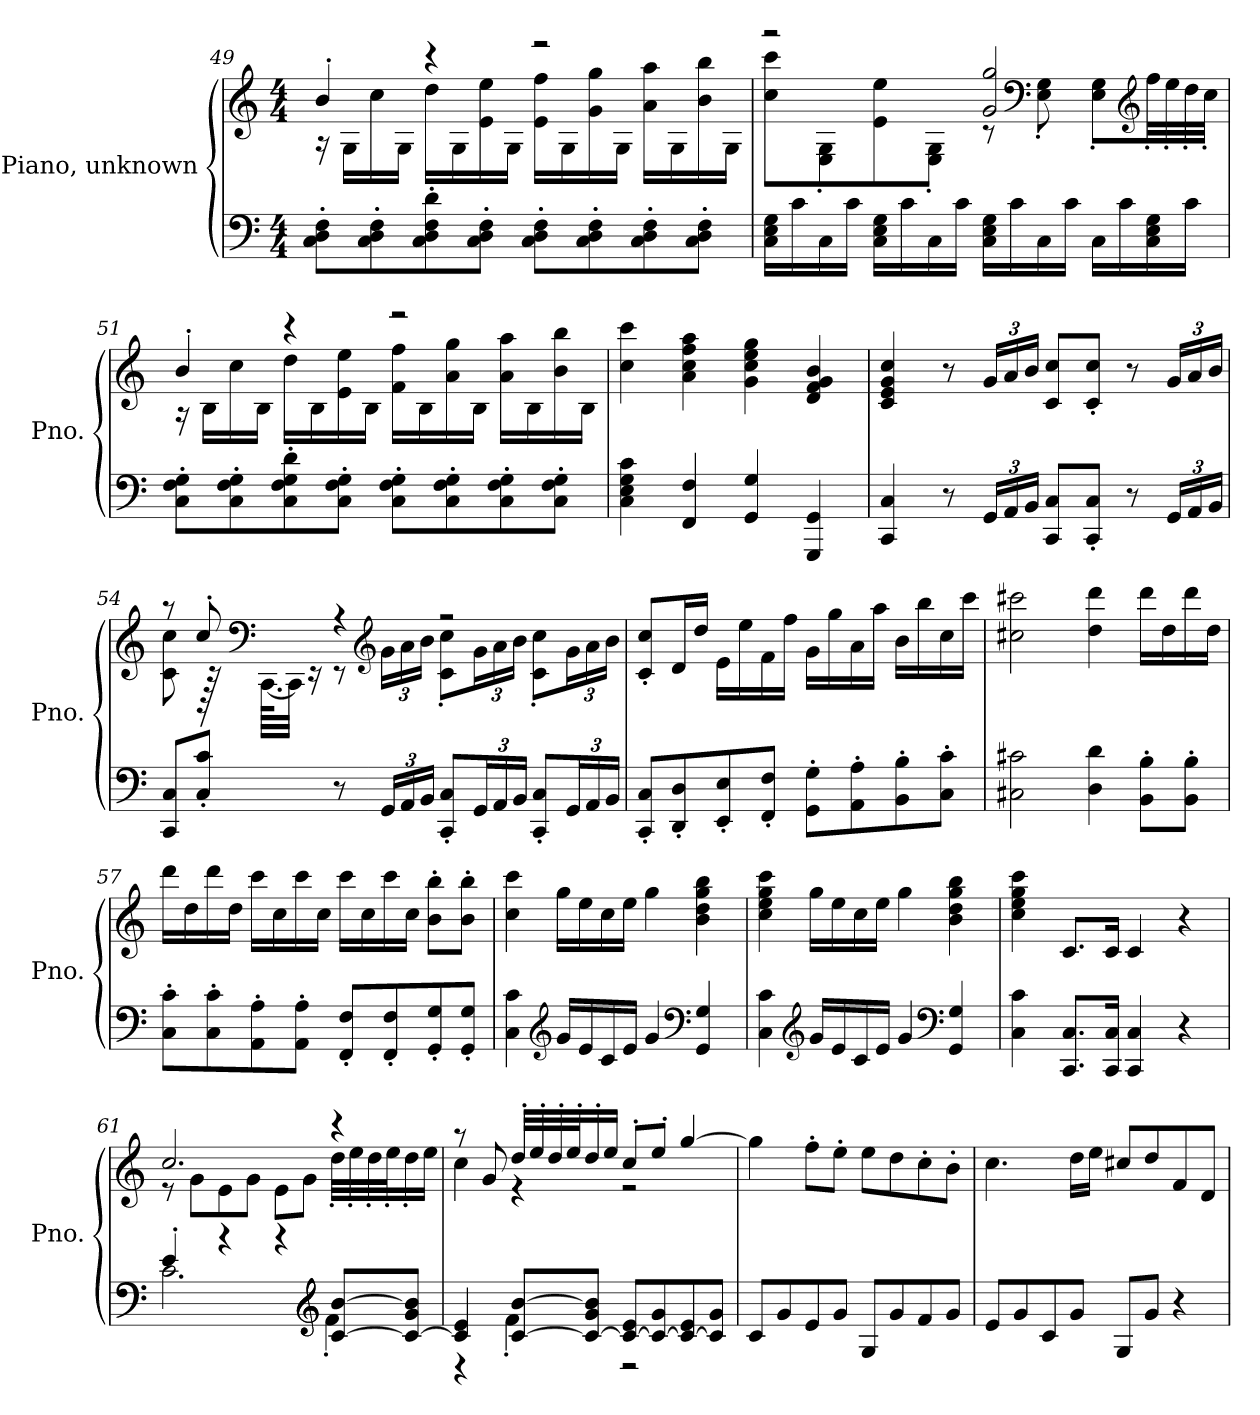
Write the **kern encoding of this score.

**kern	**kern
*part1	*part1
*staff2	*staff1
*I"Piano, unknown	*
*I'Pno.	*
*clefF4	*clefG2
*k[]	*k[]
*M4/4	*M4/4
=49	=49
*	*^
8C\' 8D\' 8F\'L	4b'/	16r
.	.	16G\LL
8C\' 8D\' 8F\'	.	16cc\
.	.	16G\JJ
8C\' 8D\' 8F\' 8d\'	4r	16dd\LL
.	.	16G\
8C\' 8D\' 8F\'J	.	16e\ 16ee\
.	.	16G\JJ
8C\' 8D\' 8F\'L	2r	16e\ 16ff\LL
.	.	16G\
8C\' 8D\' 8F\'	.	16g\ 16gg\
.	.	16G\JJ
8C\' 8D\' 8F\'	.	16a\ 16aa\LL
.	.	16G\
8C\' 8D\' 8F\'J	.	16b\ 16bb\
.	.	16G\JJ
!!LO:PB:g=z	!!
=50	=50	=50
16C\ 16E\ 16G\LL	2r	8cc\ 8ccc\L
16c\	.	.
16C\	.	8E\' 8G\'
16c\JJ	.	.
16C\ 16E\ 16G\LL	.	8e\ 8ee\
16c\	.	.
16C\	.	8E\' 8G\'J
16c\JJ	.	.
16C\ 16E\ 16G\LL	2g/ 2gg/	8r
16c\	.	.
*	*clefF4	*
16C\	.	8E\' 8G\'
16c\JJ	.	.
16C\LL	.	8E\' 8G\'L
16c\	.	.
*	*clefG2	*
16C\ 16E\ 16G\	.	32ff'\LL
.	.	32ee'\
16c\JJ	.	32dd'\
.	.	32cc'\JJJ
=51	=51	=51
8C\' 8F\' 8G\'L	4b'/	16r
.	.	16B\LL
8C\' 8F\' 8G\'	.	16cc\
.	.	16B\JJ
8C\' 8F\' 8G\' 8d\'	4r	16dd\LL
.	.	16B\
8C\' 8F\' 8G\'J	.	16e\ 16ee\
.	.	16B\JJ
8C\' 8F\' 8G\'L	2r	16f\ 16ff\LL
.	.	16B\
8C\' 8F\' 8G\'	.	16a\ 16gg\
.	.	16B\JJ
8C\' 8F\' 8G\'	.	16a\ 16aa\LL
.	.	16B\
8C\' 8F\' 8G\'J	.	16b\ 16bb\
.	.	16B\JJ
*	*v	*v
=52	=52
4C\ 4E\ 4G\ 4c\	4cc\ 4ccc\
4FF/ 4F/	4a\ 4cc\ 4ff\ 4aa\
4GG/ 4G/	4g\ 4cc\ 4ee\ 4gg\
4GGG/ 4GG/	4d/ 4f/ 4g/ 4b/
!!LO:LB:g=z
=53	=53
4CC/ 4C/	4c/ 4e/ 4g/ 4cc/
8r	8r
*Xbrackettup	*Xbrackettup
24GG/LL	24g/LL
24AA/	24a/
24BB/JJ	24b/JJ
8CC/ 8C/L	8c/ 8cc/L
8CC/' 8C/'J	8c/' 8cc/'J
8r	8r
24GG/LL	24g/LL
24AA/	24a/
24BB/JJ	24b/JJ
=54	=54
*	*^
8CC/ 8C/L	8r	8c\ 8cc\
8C/' 8c/'J	8cc'/	128r
*	*clefF4	*
.	.	[64.CC\KLLL
.	.	32CC\JJJ]
.	.	16r
8r	4r	8r
*	*clefG2	*
24GG/LL	.	24g\LL
24AA/	.	24a\
24BB/JJ	.	24b\JJ
8CC/' 8C/'L	2r	8c\' 8cc\'L
24GG/L	.	24g\L
24AA/	.	24a\
24BB/JJ	.	24b\JJ
8CC/' 8C/'L	.	8c\' 8cc\'L
24GG/L	.	24g\L
24AA/	.	24a\
24BB/JJ	.	24b\JJ
*	*v	*v
!!LO:LB:g=z
=55	=55
8CC/' 8C/'L	8c/' 8cc/'L
8DD/' 8D/'	16d/L
.	16dd/JJ
8EE/' 8E/'	16e\LL
.	16ee\
8FF/' 8F/'J	16f\
.	16ff\JJ
8GG\' 8G\'L	16g\LL
.	16gg\
8AA\' 8A\'	16a\
.	16aa\JJ
8BB\' 8B\'	16b\LL
.	16bb\
8C\' 8c\'J	16cc\
.	16ccc\JJ
=56	=56
2C#X\ 2c#X\	2cc#X\ 2ccc#X\
4D\ 4d\	4dd\ 4ddd\
8BB\' 8B\'L	16ddd\LL
.	16dd\
8BB\' 8B\'J	16ddd\
.	16dd\JJ
=57	=57
8C\' 8c\'L	16ddd\LL
.	16dd\
8C\' 8c\'	16ddd\
.	16dd\JJ
8AA\' 8A\'	16ccc\LL
.	16cc\
8AA\' 8A\'J	16ccc\
.	16cc\JJ
8FF/' 8F/'L	16ccc\LL
.	16cc\
8FF/' 8F/'	16ccc\
.	16cc\JJ
8GG/' 8G/'	8b\' 8bb\'L
8GG/' 8G/'J	8b\' 8bb\'J
!!LO:LB:g=z
=58	=58
4C\ 4c\	4cc\ 4ccc\
*clefG2	*
16g/LL	16gg\LL
16e/	16ee\
16c/	16cc\
16e/JJ	16ee\JJ
4g/	4gg\
*clefF4	*
4GG/ 4G/	4b\ 4dd\ 4gg\ 4bb\
=59	=59
4C\ 4c\	4cc\ 4ee\ 4gg\ 4ccc\
*clefG2	*
16g/LL	16gg\LL
16e/	16ee\
16c/	16cc\
16e/JJ	16ee\JJ
4g/	4gg\
*clefF4	*
4GG/ 4G/	4b\ 4dd\ 4gg\ 4bb\
=60	=60
4C\ 4c\	4cc\ 4ee\ 4gg\ 4ccc\
8.CC/ 8.C/L	8.c/L
16CC/ 16C/Jk	16c/Jk
4CC/ 4C/	4c/
4r	4r
=61	=61
*^	*^
4e'/	2.c\	2.cc/	8r
.	.	.	8g\L
4r	.	.	8e\
.	.	.	8g\J
4r	.	.	8e\L
.	.	.	8g\J
*clefG2	*	*	*
[8c/ [8b/L	4f'\	4r	32dd'\LLL
.	.	.	32ee'\
.	.	.	32dd'\
.	.	.	32ee'\J
8c/_ 8g/ 8b/]J	.	.	16dd'\
.	.	.	16ee\JJ
!!LO:LB:g=z	!!
=62	=62	=62	=62
4c/] 4e/	4r	8r	4cc\
.	.	8g/	.
[8c/ [8b/L	4f'\	32dd'/LLL	4r
.	.	32ee'/	.
.	.	32dd'/	.
.	.	32ee'/J	.
8c/_ 8g/ 8b/]J	.	16dd'/	.
.	.	16ee/JJ	.
8c/_ 8e/L	2r	8cc'/L	2r
8c/_ 8g/	.	8ee'/J	.
8c/_ 8e/	.	[4gg/	.
8c/] 8g/J	.	.	.
*v	*v	*	*
*	*v	*v
=63	=63
8c/L	4gg\]
8g/	.
8e/	8ff'\L
8g/J	8ee'\J
8G/L	8ee\L
8g/	8dd\
8f/	8cc'\
8g/J	8b'\J
=64	=64
8e/L	4.cc\
8g/	.
8c/	.
8g/J	16dd\LL
.	16ee\JJ
8G/L	8cc#X/L
8g/J	8dd/
4r	8f/
.	8d/J
=	=
*-	*-
